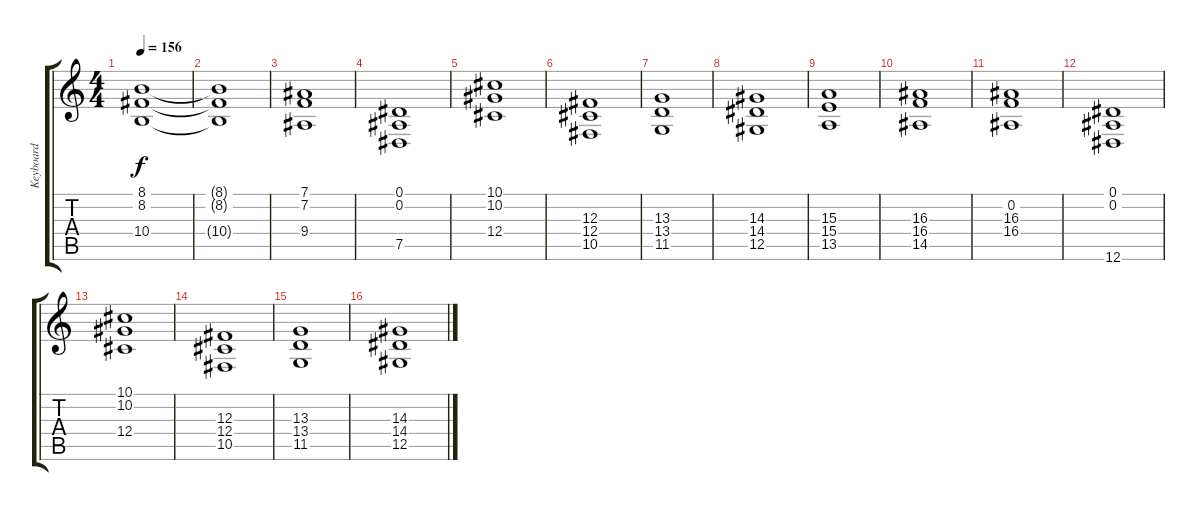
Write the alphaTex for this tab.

\track ("Keyboard " "Keyboard ") {instrument stringensemble1}
\staff {score tabs}
\tuning (Eb4 Bb3 Gb3 Db3 Ab2 Eb2) {hide}
\ts (4 4)
\tempo 156
\clef g2
\ks c
(8.1{t} 8.2{t} 10.4{t}).1{dy f} |
(8.1{t} 8.2{t} 10.4{t}).1 |
(7.1 7.2 9.4).1 |
(0.1 0.2 7.5).1 |
(10.1 10.2 12.4).1 |
(12.3 12.4 10.5).1 |
(13.3 13.4 11.5).1 |
(14.3 14.4 12.5).1 |
(15.3 15.4 13.5).1 |
(16.3 16.4 14.5).1 |
(0.2 16.3 16.4).1 |
(0.1 0.2 12.6).1 |
(10.1 10.2 12.4).1 |
(12.3 12.4 10.5).1 |
(13.3 13.4 11.5).1 |
(14.3 14.4 12.5).1
